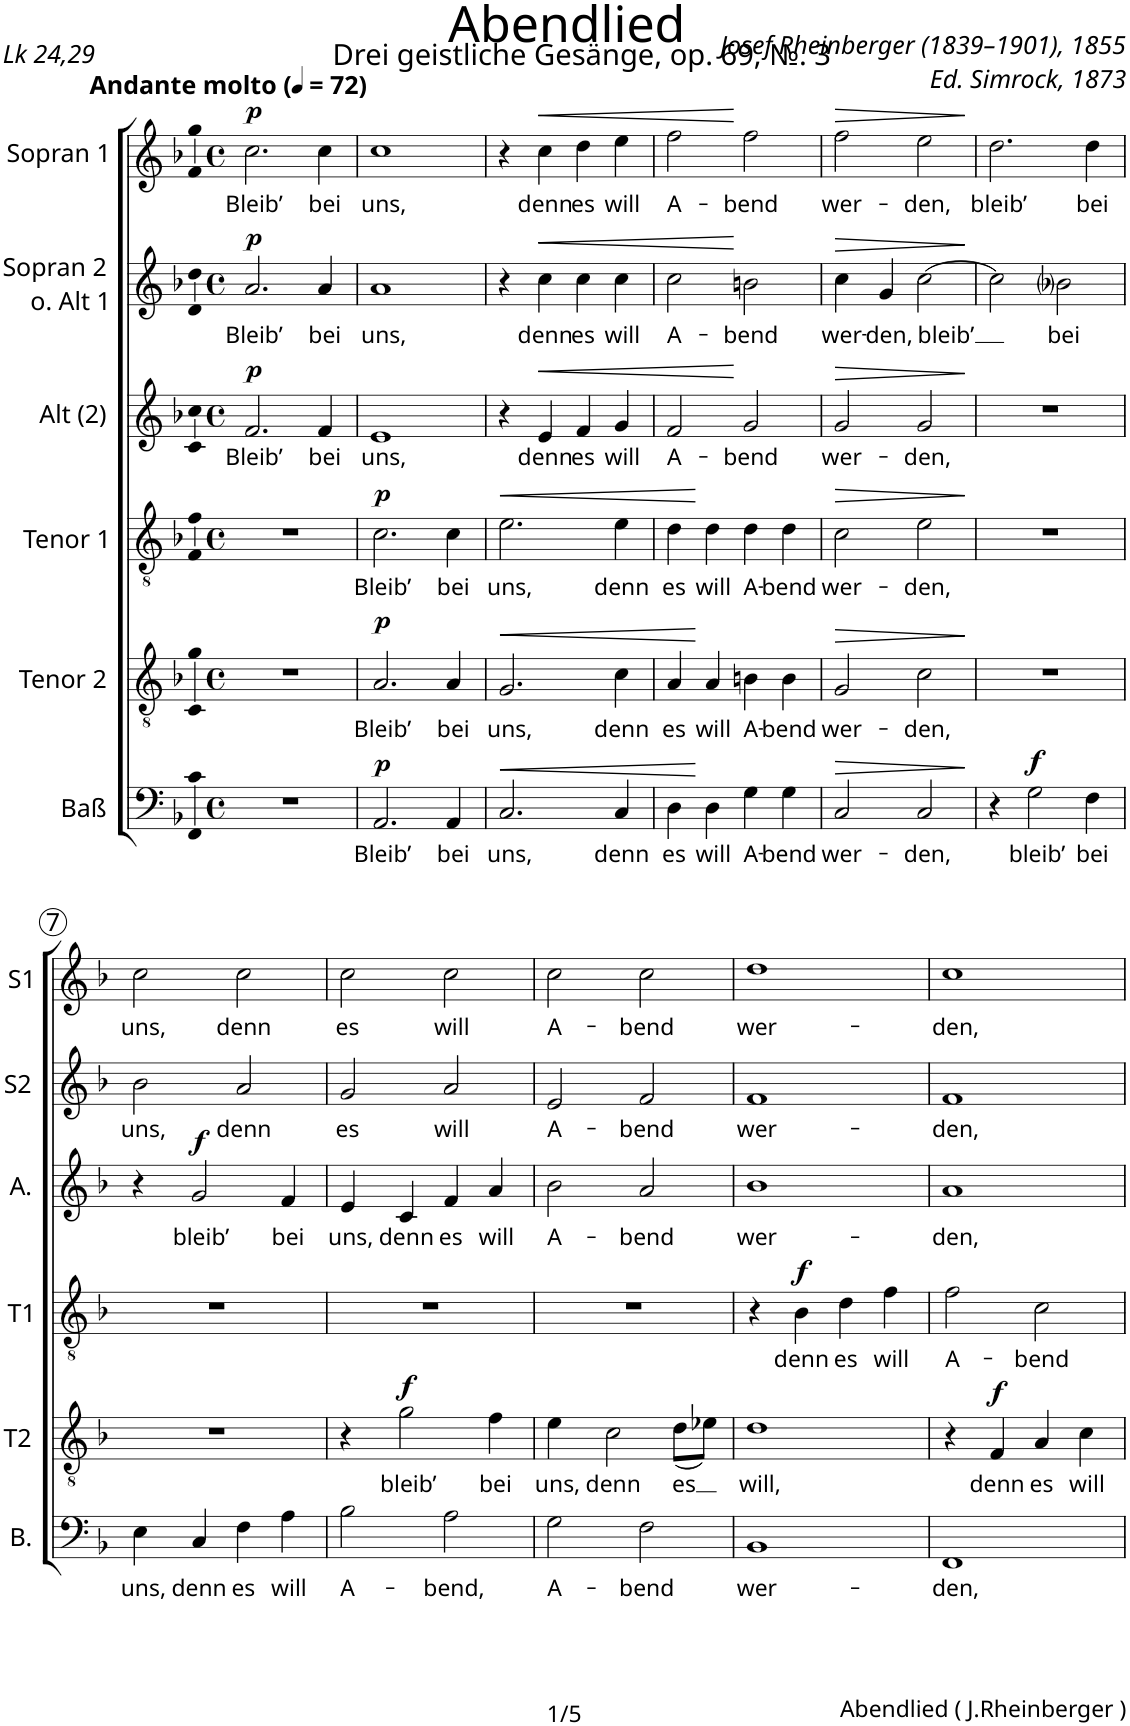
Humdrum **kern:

**kern	**text	**dynam	**kern	**text	**dynam	**kern	**text	**dynam	**kern	**text	**dynam	**kern	**text	**dynam	**kern	**text	**dynam
*part6	*part6	*part6	*part5	*part5	*part5	*part4	*part4	*part4	*part3	*part3	*part3	*part2	*part2	*part2	*part1	*part1	*part1
*staff6	*staff6	*staff6	*staff5	*staff5	*staff5	*staff4	*staff4	*staff4	*staff3	*staff3	*staff3	*staff2	*staff2	*staff2	*staff1	*staff1	*staff1
*I"Baß	*	*	*I"Tenor 2	*	*	*I"Tenor 1	*	*	*I"Alt (2)	*	*	*I"Sopran 2 o. Alt 1	*	*	*I"Sopran 1	*	*
*I'B.	*	*	*I'T2	*	*	*I'T1	*	*	*I'A.	*	*	*I'S2	*	*	*I'S1	*	*
*clefF4	*	*	*clefGv2	*	*	*clefGv2	*	*	*clefG2	*	*	*clefG2	*	*	*clefG2	*	*
*k[b-]	*	*	*k[b-]	*	*	*k[b-]	*	*	*k[b-]	*	*	*k[b-]	*	*	*k[b-]	*	*
*M4/4	*	*	*M4/4	*	*	*M4/4	*	*	*M4/4	*	*	*M4/4	*	*	*M4/4	*	*
*met(c)	*	*	*met(c)	*	*	*met(c)	*	*	*met(c)	*	*	*met(c)	*	*	*met(c)	*	*
*MM72	*	*	*MM72	*	*	*MM72	*	*	*MM72	*	*	*MM72	*	*	*MM72	*	*
=1	=1	=1	=1	=1	=1	=1	=1	=1	=1	=1	=1	=1	=1	=1	=1	=1	=1
!	!	!	!	!	!	!	!	!	!	!	!	!	!	!	!LO:TX:a:B:t=Andante molto	!	!
!	!	!	!	!	!	!	!	!	!	!LO:LY:b	!LO:DY:a	!	!LO:LY:b	!LO:DY:a	!	!LO:LY:b	!LO:DY:a
1r	.	.	1r	.	.	1r	.	.	2.f/	Bleib’	p	2.a/	Bleib’	p	2.cc\	Bleib’	p
!	!	!	!	!	!	!	!	!	!	!LO:LY:b	!	!	!LO:LY:b	!	!	!LO:LY:b	!
.	.	.	.	.	.	.	.	.	4f/	bei	.	4a/	bei	.	4cc\	bei	.
=2	=2	=2	=2	=2	=2	=2	=2	=2	=2	=2	=2	=2	=2	=2	=2	=2	=2
!	!LO:LY:b	!LO:DY:a	!	!LO:LY:b	!LO:DY:a	!	!LO:LY:b	!LO:DY:a	!	!LO:LY:b	!	!	!LO:LY:b	!	!	!LO:LY:b	!
2.AA/	Bleib’	p	2.A/	Bleib’	p	2.c\	Bleib’	p	1e	uns,	.	1a	uns,	.	1cc	uns,	.
!	!LO:LY:b	!	!	!LO:LY:b	!	!	!LO:LY:b	!	!	!	!	!	!	!	!	!	!
4AA/	bei	.	4A/	bei	.	4c\	bei	.	.	.	.	.	.	.	.	.	.
=3	=3	=3	=3	=3	=3	=3	=3	=3	=3	=3	=3	=3	=3	=3	=3	=3	=3
!	!LO:LY:b	!LO:HP:b	!	!LO:LY:b	!LO:HP:b	!	!LO:LY:b	!LO:HP:b	!	!	!	!	!	!	!	!	!
2.C/	uns,	<	2.G/	uns,	<	2.e\	uns,	<	4r	.	.	4r	.	.	4r	.	.
!	!	!	!	!	!	!	!	!	!	!LO:LY:b	!LO:HP:b	!	!LO:LY:b	!LO:HP:b	!	!LO:LY:b	!LO:HP:b
.	.	.	.	.	.	.	.	.	4e/	denn	<	4cc\	denn	<	4cc\	denn	<
!	!	!	!	!	!	!	!	!	!	!LO:LY:b	!	!	!LO:LY:b	!	!	!LO:LY:b	!
.	.	.	.	.	.	.	.	.	4f/	es	.	4cc\	es	.	4dd\	es	.
!	!LO:LY:b	!	!	!LO:LY:b	!	!	!LO:LY:b	!	!	!LO:LY:b	!	!	!LO:LY:b	!	!	!LO:LY:b	!
4C/	denn	.	4c\	denn	.	4e\	denn	.	4g/	will	.	4cc\	will	.	4ee\	will	.
=4	=4	=4	=4	=4	=4	=4	=4	=4	=4	=4	=4	=4	=4	=4	=4	=4	=4
!	!LO:LY:b	!	!	!LO:LY:b	!	!	!LO:LY:b	!	!	!LO:LY:b	!	!	!LO:LY:b	!	!	!LO:LY:b	!
4D\	es	.	4A/	es	.	4d\	es	.	2f/	A-	.	2cc\	A-	.	2ff\	A-	.
!	!LO:LY:b	!	!	!LO:LY:b	!	!	!LO:LY:b	!	!	!	!	!	!	!	!	!	!
4D\	will	[	4A/	will	[	4d\	will	[	.	.	.	.	.	.	.	.	.
!	!LO:LY:b	!	!	!LO:LY:b	!	!	!LO:LY:b	!	!	!LO:LY:b	!	!	!LO:LY:b	!	!	!LO:LY:b	!
4G\	A-	.	4Bn\	A-	.	4d\	A-	.	2g/	-bend	[	2bn\	-bend	[	2ff\	-bend	[
!	!LO:LY:b	!	!	!LO:LY:b	!	!	!LO:LY:b	!	!	!	!	!	!	!	!	!	!
4G\	-bend	.	4B\	-bend	.	4d\	-bend	.	.	.	.	.	.	.	.	.	.
=5	=5	=5	=5	=5	=5	=5	=5	=5	=5	=5	=5	=5	=5	=5	=5	=5	=5
!	!LO:LY:b	!LO:HP:b	!	!LO:LY:b	!LO:HP:b	!	!LO:LY:b	!LO:HP:b	!	!LO:LY:b	!LO:HP:b	!	!LO:LY:b	!LO:HP:b	!	!LO:LY:b	!LO:HP:b
2C/	wer-	>	2G/	wer-	>	2c\	wer-	>	2g/	wer-	>	4cc\	wer-	>	2ff\	wer-	>
!	!	!	!	!	!	!	!	!	!	!	!	!	!LO:LY:b	!	!	!	!
.	.	.	.	.	.	.	.	.	.	.	.	4g/	-den,	.	.	.	.
!	!LO:LY:b	!	!	!LO:LY:b	!	!	!LO:LY:b	!	!	!LO:LY:b	!	!	!LO:LY:b	!	!	!LO:LY:b	!
2C/	-den,	.	2c\	-den,	.	2e\	-den,	.	2g/	-den,	.	[2cc\	bleib’	.	2ee\	-den,	.
.	.	]	.	.	]	.	.	]	.	.	]	.	.	]	.	.	]
=6	=6	=6	=6	=6	=6	=6	=6	=6	=6	=6	=6	=6	=6	=6	=6	=6	=6
!	!	!	!	!	!	!	!	!	!	!	!	!	!	!	!	!LO:LY:b	!
4r	.	.	1r	.	.	1r	.	.	1r	.	.	2cc\]	.	.	2.dd\	bleib’	.
!	!LO:LY:b	!LO:DY:a	!	!	!	!	!	!	!	!	!	!	!	!	!	!	!
2G\	bleib’	f	.	.	.	.	.	.	.	.	.	.	.	.	.	.	.
!	!	!	!	!	!	!	!	!	!	!	!	!	!LO:LY:b	!	!	!	!
.	.	.	.	.	.	.	.	.	.	.	.	2b-i\	bei	.	.	.	.
!	!LO:LY:b	!	!	!	!	!	!	!	!	!	!	!	!	!	!	!LO:LY:b	!
4F\	bei	.	.	.	.	.	.	.	.	.	.	.	.	.	4dd\	bei	.
!!LO:LB:g=z
=7	=7	=7	=7	=7	=7	=7	=7	=7	=7	=7	=7	=7	=7	=7	=7	=7	=7
!	!LO:LY:b	!	!	!	!	!	!	!	!	!	!	!	!LO:LY:b	!	!	!LO:LY:b	!
4E\	uns,	.	1r	.	.	1r	.	.	4r	.	.	2b-\	uns,	.	2cc\	uns,	.
!	!LO:LY:b	!	!	!	!	!	!	!	!	!LO:LY:b	!LO:DY:a	!	!	!	!	!	!
4C/	denn	.	.	.	.	.	.	.	2g/	bleib’	f	.	.	.	.	.	.
!	!LO:LY:b	!	!	!	!	!	!	!	!	!	!	!	!LO:LY:b	!	!	!LO:LY:b	!
4F\	es	.	.	.	.	.	.	.	.	.	.	2a/	denn	.	2cc\	denn	.
!	!LO:LY:b	!	!	!	!	!	!	!	!	!LO:LY:b	!	!	!	!	!	!	!
4A\	will	.	.	.	.	.	.	.	4f/	bei	.	.	.	.	.	.	.
=8	=8	=8	=8	=8	=8	=8	=8	=8	=8	=8	=8	=8	=8	=8	=8	=8	=8
!	!LO:LY:b	!	!	!	!	!	!	!	!	!LO:LY:b	!	!	!LO:LY:b	!	!	!LO:LY:b	!
2B-\	A-	.	4r	.	.	1r	.	.	4e/	uns,	.	2g/	es	.	2cc\	es	.
!	!	!	!	!LO:LY:b	!LO:DY:a	!	!	!	!	!LO:LY:b	!	!	!	!	!	!	!
.	.	.	2g\	bleib’	f	.	.	.	4c/	denn	.	.	.	.	.	.	.
!	!LO:LY:b	!	!	!	!	!	!	!	!	!LO:LY:b	!	!	!LO:LY:b	!	!	!LO:LY:b	!
2A\	-bend,	.	.	.	.	.	.	.	4f/	es	.	2a/	will	.	2cc\	will	.
!	!	!	!	!LO:LY:b	!	!	!	!	!	!LO:LY:b	!	!	!	!	!	!	!
.	.	.	4f\	bei	.	.	.	.	4a/	will	.	.	.	.	.	.	.
=9	=9	=9	=9	=9	=9	=9	=9	=9	=9	=9	=9	=9	=9	=9	=9	=9	=9
!	!LO:LY:b	!	!	!LO:LY:b	!	!	!	!	!	!LO:LY:b	!	!	!LO:LY:b	!	!	!LO:LY:b	!
2G\	A-	.	4e\	uns,	.	1r	.	.	2b-\	A-	.	2e/	A-	.	2cc\	A-	.
!	!	!	!	!LO:LY:b	!	!	!	!	!	!	!	!	!	!	!	!	!
.	.	.	2c\	denn	.	.	.	.	.	.	.	.	.	.	.	.	.
!	!LO:LY:b	!	!	!	!	!	!	!	!	!LO:LY:b	!	!	!LO:LY:b	!	!	!LO:LY:b	!
2F\	-bend	.	.	.	.	.	.	.	2a/	-bend	.	2f/	-bend	.	2cc\	-bend	.
!	!	!	!	!LO:LY:b	!	!	!	!	!	!	!	!	!	!	!	!	!
.	.	.	(<8d\L	es	.	.	.	.	.	.	.	.	.	.	.	.	.
.	.	.	8e-X\J)	.	.	.	.	.	.	.	.	.	.	.	.	.	.
=10	=10	=10	=10	=10	=10	=10	=10	=10	=10	=10	=10	=10	=10	=10	=10	=10	=10
!	!LO:LY:b	!	!	!LO:LY:b	!	!	!	!	!	!LO:LY:b	!	!	!LO:LY:b	!	!	!LO:LY:b	!
1BB-	wer-	.	1d	will,	.	4r	.	.	1b-	wer-	.	1f	wer-	.	1dd	wer-	.
!	!	!	!	!	!	!	!LO:LY:b	!LO:DY:a	!	!	!	!	!	!	!	!	!
.	.	.	.	.	.	4B-\	denn	f	.	.	.	.	.	.	.	.	.
!	!	!	!	!	!	!	!LO:LY:b	!	!	!	!	!	!	!	!	!	!
.	.	.	.	.	.	4d\	es	.	.	.	.	.	.	.	.	.	.
!	!	!	!	!	!	!	!LO:LY:b	!	!	!	!	!	!	!	!	!	!
.	.	.	.	.	.	4f\	will	.	.	.	.	.	.	.	.	.	.
=11	=11	=11	=11	=11	=11	=11	=11	=11	=11	=11	=11	=11	=11	=11	=11	=11	=11
!	!LO:LY:b	!	!	!	!	!	!LO:LY:b	!	!	!LO:LY:b	!	!	!LO:LY:b	!	!	!LO:LY:b	!
1FF	-den,	.	4r	.	.	2f\	A-	.	1a	-den,	.	1f	-den,	.	1cc	-den,	.
!	!	!	!	!LO:LY:b	!LO:DY:a	!	!	!	!	!	!	!	!	!	!	!	!
.	.	.	4F/	denn	f	.	.	.	.	.	.	.	.	.	.	.	.
!	!	!	!	!LO:LY:b	!	!	!LO:LY:b	!	!	!	!	!	!	!	!	!	!
.	.	.	4A/	es	.	2c\	-bend	.	.	.	.	.	.	.	.	.	.
!	!	!	!	!LO:LY:b	!	!	!	!	!	!	!	!	!	!	!	!	!
.	.	.	4c\	will	.	.	.	.	.	.	.	.	.	.	.	.	.
=	=	=	=	=	=	=	=	=	=	=	=	=	=	=	=	=	=
*-	*-	*-	*-	*-	*-	*-	*-	*-	*-	*-	*-	*-	*-	*-	*-	*-	*-
